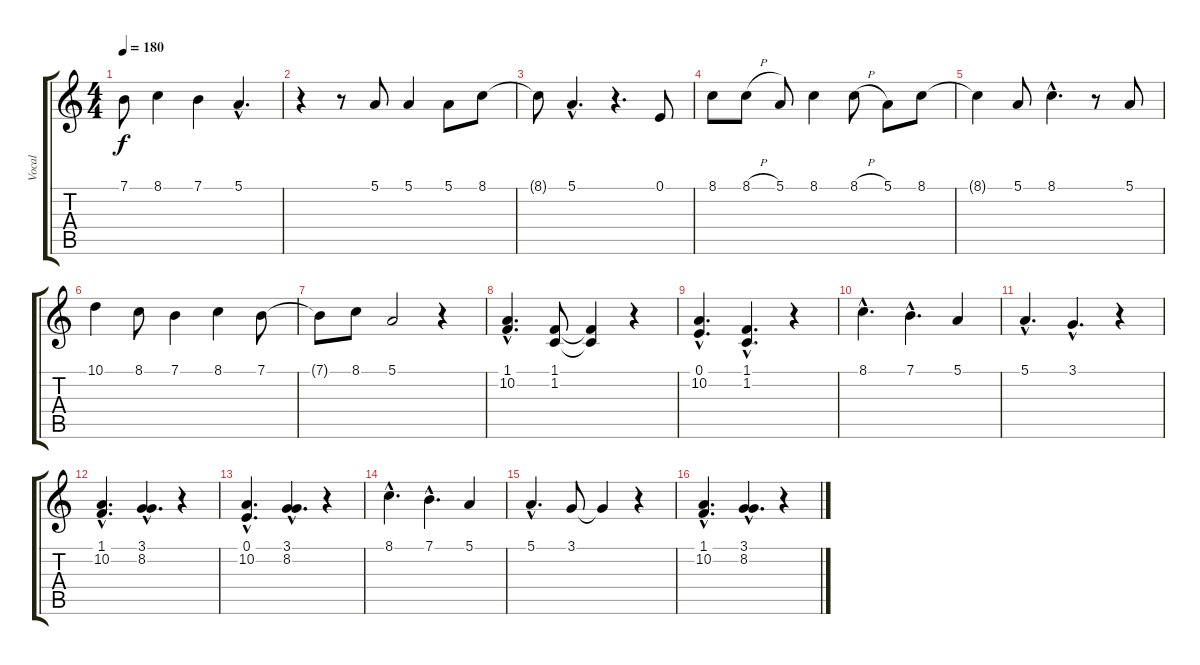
\track ("Vocal" "Vocal") {instrument lead2sawtooth}
\staff {score tabs}
\tuning (E4 B3 G3 D3 A2 E2) {hide}
\ts (4 4)
\tempo 180
\clef g2
\ks c
7.1{t}.8{dy f} 8.1.4 7.1.4 5.1{hac}.4{d} |
r.4 r.8 5.1.8 5.1.4 5.1.8 8.1.8 |
8.1{t}.8 5.1{hac}.4{d} r.4{d} 0.1.8 |
8.1.8 8.1{h}.8 5.1.8 8.1.4 8.1{h}.8 5.1.8 8.1.8 |
8.1{t}.4 5.1.8 8.1{hac}.4{d} r.8 5.1.8 |
10.1.4 8.1.8 7.1.4 8.1.4 7.1.8 |
7.1{t}.8 8.1.8 5.1.2 r.4 |
(1.1{hac} 10.2{hac}).4{d} (1.1 1.2).8 (1.1{t} 1.2{t}).4 r.4 |
(0.1{hac} 10.2{hac}).4{d} (1.1{hac} 1.2{hac}).4{d} r.4 |
8.1{hac}.4{d} 7.1{hac}.4{d} 5.1.4 |
5.1{hac}.4{d} 3.1{hac}.4{d} r.4 |
(1.1{hac} 10.2{hac}).4{d} (3.1{hac} 8.2{hac}).4{d} r.4 |
(0.1{hac} 10.2{hac}).4{d} (3.1{hac} 8.2{hac}).4{d} r.4 |
8.1{hac}.4{d} 7.1{hac}.4{d} 5.1.4 |
5.1{hac}.4{d} 3.1.8 3.1{t}.4 r.4 |
(1.1{hac} 10.2{hac}).4{d} (3.1{hac} 8.2{hac}).4{d} r.4
